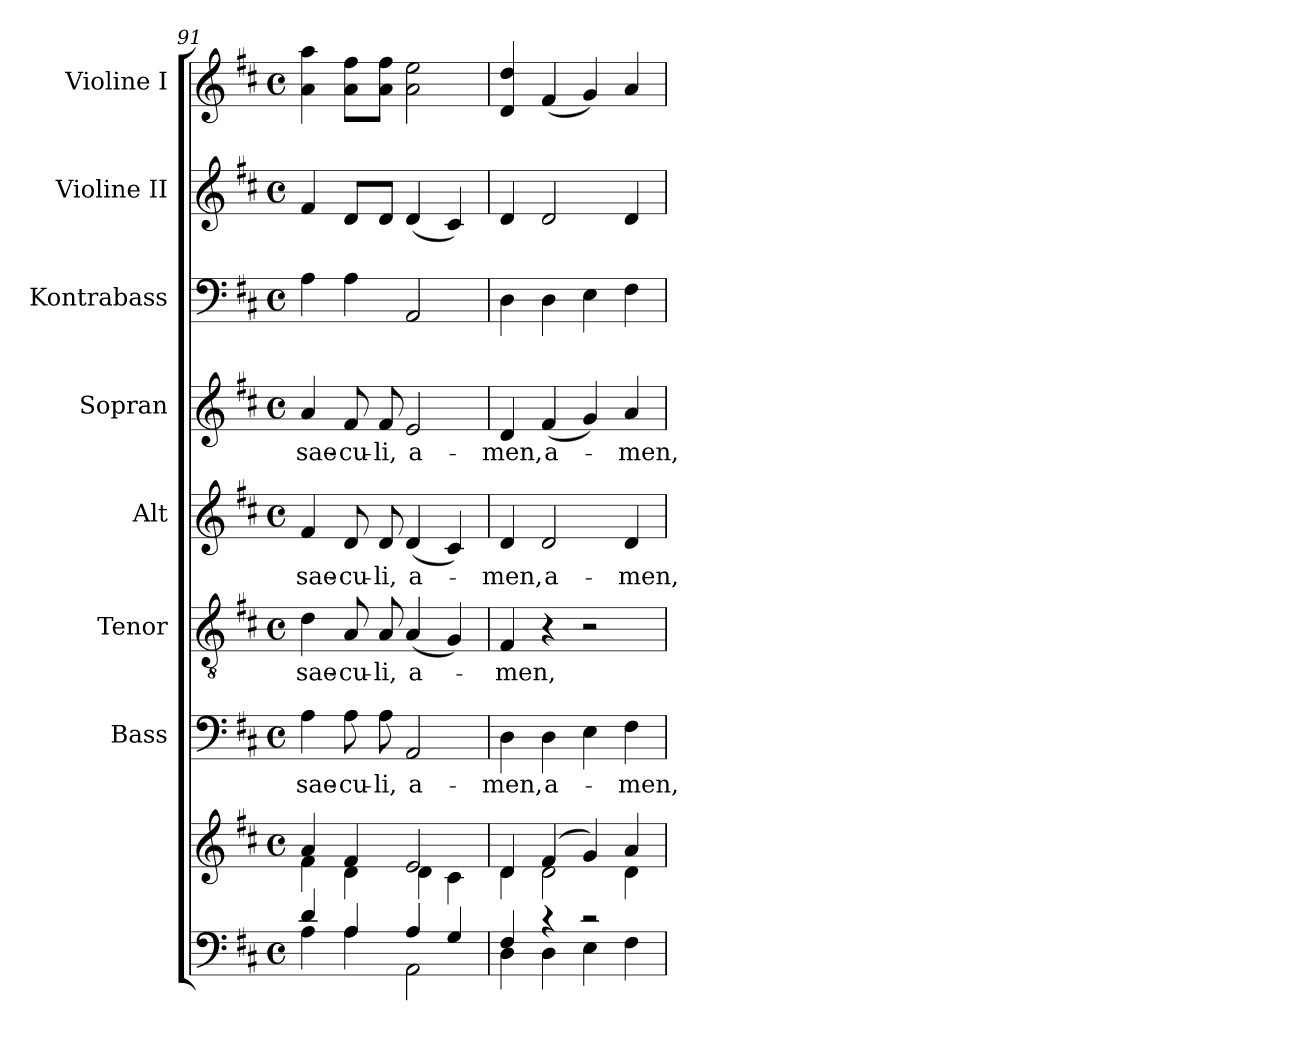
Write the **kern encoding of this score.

**kern	**kern	**kern	**text	**kern	**text	**kern	**text	**kern	**text	**kern	**kern	**kern
*part8	*part8	*part7	*part7	*part6	*part6	*part5	*part5	*part4	*part4	*part3	*part2	*part1
*staff9	*staff8	*staff7	*staff7	*staff6	*staff6	*staff5	*staff5	*staff4	*staff4	*staff3	*staff2	*staff1
*	*	*I"Bass	*	*I"Tenor	*	*I"Alt	*	*I"Sopran	*	*I"Kontrabass	*I"Violine II	*I"Violine I
*	*	*I'B.	*	*I'T.	*	*I'A.	*	*I'S.	*	*I'Kb.	*I'Vl. II	*I'Vl. I
*clefF4	*clefG2	*clefF4	*	*clefGv2	*	*clefG2	*	*clefG2	*	*clefF4	*clefG2	*clefG2
*	*	*	*	*	*	*	*	*	*	*ITrd7c12	*	*
*k[f#c#]	*k[f#c#]	*k[f#c#]	*	*k[f#c#]	*	*k[f#c#]	*	*k[f#c#]	*	*k[f#c#]	*k[f#c#]	*k[f#c#]
*D:	*D:	*D:	*	*D:	*	*D:	*	*D:	*	*D:	*D:	*D:
*M4/4	*M4/4	*M4/4	*	*M4/4	*	*M4/4	*	*M4/4	*	*M4/4	*M4/4	*M4/4
*met(c)	*met(c)	*met(c)	*	*met(c)	*	*met(c)	*	*met(c)	*	*met(c)	*met(c)	*met(c)
=91	=91	=91	=91	=91	=91	=91	=91	=91	=91	=91	=91	=91
*^	*^	*	*	*	*	*	*	*	*	*	*	*
!	!	!	!	!	!LO:LY:b	!	!LO:LY:b	!	!LO:LY:b	!	!LO:LY:b	!	!	!
4d/	4A\	4a/	4f#\	4A\	sae-	4d\	sae-	4f#/	sae-	4a/	sae-	4AA\	4f#/	4a\ 4aa\
!	!	!	!	!	!LO:LY:b	!	!LO:LY:b	!	!LO:LY:b	!	!LO:LY:b	!	!	!
4A/	4A\	4f#/	4d\	8A\	-cu-	8A/	-cu-	8d/	-cu-	8f#/	-cu-	4AA\	8d/L	8a\ 8ff#\L
!	!	!	!	!	!LO:LY:b	!	!LO:LY:b	!	!LO:LY:b	!	!LO:LY:b	!	!	!
.	.	.	.	8A\	-li,	8A/	-li,	8d/	-li,	8f#/	-li,	.	8d/J	8a\ 8ff#\J
!	!	!	!	!	!LO:LY:b	!	!LO:LY:b	!	!LO:LY:b	!	!LO:LY:b	!	!	!
4A/	2AA\	2e/	4d\	2AA/	a-	(<4A/	a-	(<4d/	a-	2e/	a-	2AAA/	(<4d/	2a\ 2ee\
4G/	.	.	4c#\	.	.	4G/)	.	4c#/)	.	.	.	.	4c#/)	.
=92	=92	=92	=92	=92	=92	=92	=92	=92	=92	=92	=92	=92	=92	=92
!	!	!	!	!	!LO:LY:b	!	!LO:LY:b	!	!LO:LY:b	!	!LO:LY:b	!	!	!
4F#/	4D\	4d/	4d\	4D\	-men,	4F#/	-men,	4d/	-men,	4d/	-men,	4DD\	4d/	4d/ 4dd/
!	!	!	!	!	!LO:LY:b	!	!	!	!LO:LY:b	!	!LO:LY:b	!	!	!
4rc	4D\	(4f#/	2d\	4D\	a-	4r	.	2d/	a-	(<4f#/	a-	4DD\	2d/	(<4f#/
2rc	4E\	4g/)	.	4E\	.	2r	.	.	.	4g/)	.	4EE\	.	4g/)
!	!	!	!	!	!LO:LY:b	!	!	!	!LO:LY:b	!	!LO:LY:b	!	!	!
.	4F#\	4a/	4d\	4F#\	-men,	.	.	4d/	-men,	4a/	-men,	4FF#\	4d/	4a/
*v	*v	*	*	*	*	*	*	*	*	*	*	*	*	*
*	*v	*v	*	*	*	*	*	*	*	*	*	*	*
=	=	=	=	=	=	=	=	=	=	=	=	=
*-	*-	*-	*-	*-	*-	*-	*-	*-	*-	*-	*-	*-
